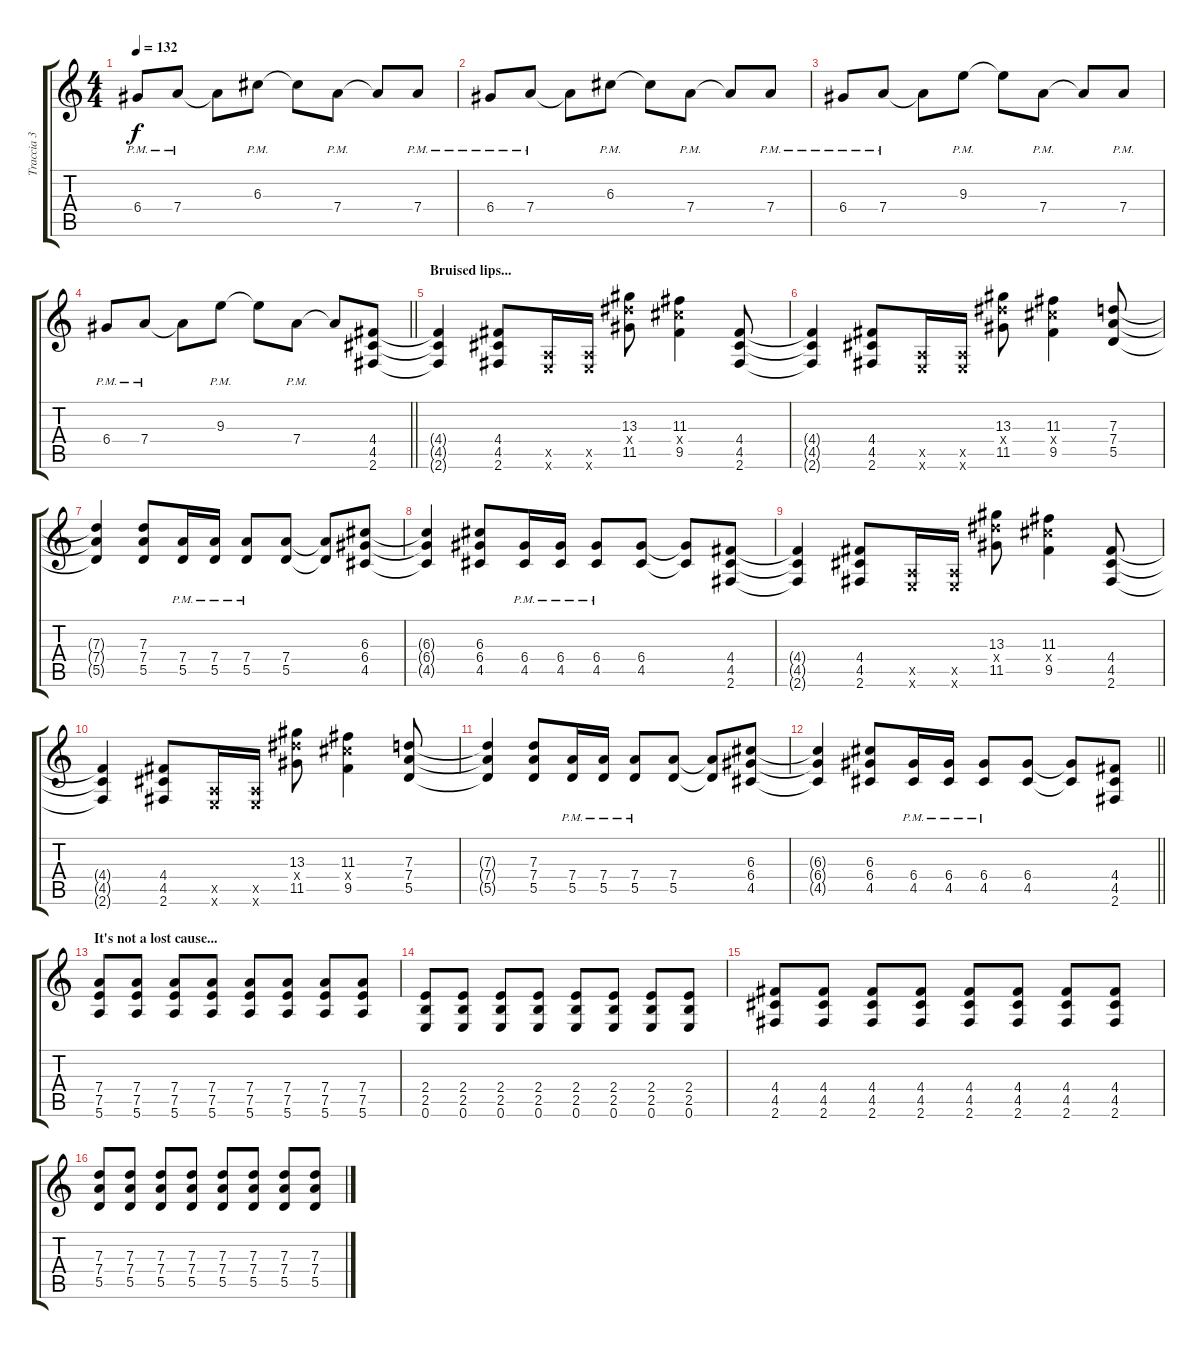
\track ("Traccia 3" "Traccia 3") {instrument distortionguitar}
\staff {score tabs}
\tuning (E4 B3 G3 D3 A2 E2) {hide}
\ts (4 4)
\tempo 132
\clef g2
\ks c
6.4{pm}.8{dy f} 7.4{pm}.8 7.4{t}.8 6.3{pm}.8 6.3{t}.8 7.4{pm}.8 7.4{t}.8 7.4{pm}.8 |
6.4{pm}.8 7.4{pm}.8 7.4{t}.8 6.3{pm}.8 6.3{t}.8 7.4{pm}.8 7.4{t}.8 7.4{pm}.8 |
6.4{pm}.8{volume 13} 7.4{pm}.8 7.4{t}.8 9.3{pm}.8 9.3{t}.8 7.4{pm}.8 7.4{t}.8 7.4{pm}.8 |
\barLineRight lightlight
6.4{pm}.8 7.4{pm}.8 7.4{t}.8 9.3{pm}.8 9.3{t}.8 7.4{pm}.8 7.4{t}.8 (4.4 4.5 2.6).8 |
\section ("" "Bruised lips...")
(4.4{t} 4.5{t} 2.6{t}).4 (4.4 4.5 2.6).8 (0.5{x} 0.6{x}).16 (0.5{x} 0.6{x}).16 (13.3 13.4{x} 11.5).8 (11.3 11.4{x} 9.5).4 (4.4 4.5 2.6).8 |
(4.4{t} 4.5{t} 2.6{t}).4 (4.4 4.5 2.6).8 (0.5{x} 0.6{x}).16 (0.5{x} 0.6{x}).16 (13.3 13.4{x} 11.5).8 (11.3 11.4{x} 9.5).4 (7.3 7.4 5.5).8 |
(7.3{t} 7.4{t} 5.5{t}).4 (7.3 7.4 5.5).8 (7.4{pm} 5.5{pm}).16 (7.4{pm} 5.5{pm}).16 (7.4{pm} 5.5{pm}).8 (7.4 5.5).8 (7.4{t} 5.5{t}).8 (6.3 6.4 4.5).8 |
(6.3{t} 6.4{t} 4.5{t}).4 (6.3 6.4 4.5).8 (6.4{pm} 4.5{pm}).16 (6.4{pm} 4.5{pm}).16 (6.4{pm} 4.5{pm}).8 (6.4 4.5).8 (6.4{t} 4.5{t}).8 (4.4 4.5 2.6).8 |
(4.4{t} 4.5{t} 2.6{t}).4 (4.4 4.5 2.6).8 (0.5{x} 0.6{x}).16 (0.5{x} 0.6{x}).16 (13.3 13.4{x} 11.5).8 (11.3 11.4{x} 9.5).4 (4.4 4.5 2.6).8 |
(4.4{t} 4.5{t} 2.6{t}).4 (4.4 4.5 2.6).8 (0.5{x} 0.6{x}).16 (0.5{x} 0.6{x}).16 (13.3 13.4{x} 11.5).8 (11.3 11.4{x} 9.5).4 (7.3 7.4 5.5).8 |
(7.3{t} 7.4{t} 5.5{t}).4 (7.3 7.4 5.5).8 (7.4{pm} 5.5{pm}).16 (7.4{pm} 5.5{pm}).16 (7.4{pm} 5.5{pm}).8 (7.4 5.5).8 (7.4{t} 5.5{t}).8 (6.3 6.4 4.5).8 |
\barLineRight lightlight
(6.3{t} 6.4{t} 4.5{t}).4 (6.3 6.4 4.5).8 (6.4{pm} 4.5{pm}).16 (6.4{pm} 4.5{pm}).16 (6.4{pm} 4.5{pm}).8 (6.4 4.5).8 (6.4{t} 4.5{t}).8 (4.4 4.5 2.6).8 |
\section ("" "It's not a lost cause...")
(7.4 7.5 5.6).8 (7.4 7.5 5.6).8 (7.4 7.5 5.6).8 (7.4 7.5 5.6).8 (7.4 7.5 5.6).8 (7.4 7.5 5.6).8 (7.4 7.5 5.6).8 (7.4 7.5 5.6).8 |
(2.4 2.5 0.6).8 (2.4 2.5 0.6).8 (2.4 2.5 0.6).8 (2.4 2.5 0.6).8 (2.4 2.5 0.6).8 (2.4 2.5 0.6).8 (2.4 2.5 0.6).8 (2.4 2.5 0.6).8 |
(4.4 4.5 2.6).8 (4.4 4.5 2.6).8 (4.4 4.5 2.6).8 (4.4 4.5 2.6).8 (4.4 4.5 2.6).8 (4.4 4.5 2.6).8 (4.4 4.5 2.6).8 (4.4 4.5 2.6).8 |
(7.3 7.4 5.5).8 (7.3 7.4 5.5).8 (7.3 7.4 5.5).8 (7.3 7.4 5.5).8 (7.3 7.4 5.5).8 (7.3 7.4 5.5).8 (7.3 7.4 5.5).8 (7.3 7.4 5.5).8
